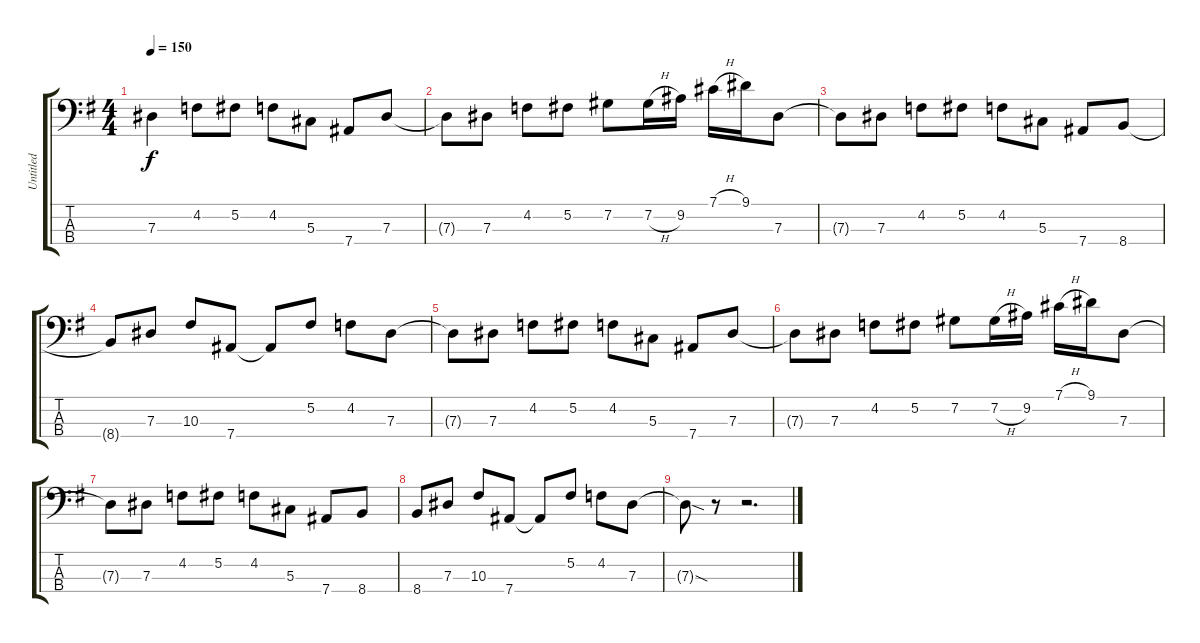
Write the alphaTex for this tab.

\track ("Untitled" "Untitled") {instrument electricbassfinger}
\staff {score tabs}
\tuning (Gb2 Db2 Ab1 Eb1) {hide}
\ts (4 4)
\tempo 150
\clef f4
\ks g
7.3.4{dy f} 4.2.8 5.2.8 4.2.8 5.3.8 7.4.8 7.3.8 |
7.3{t}.8 7.3.8 4.2.8 5.2.8 7.2.8 7.2{h}.16 9.2.16 7.1{h}.16 9.1.16 7.3.8 |
7.3{t}.8 7.3.8 4.2.8 5.2.8 4.2.8 5.3.8 7.4.8 8.4.8 |
8.4{t}.8 7.3.8 10.3.8 7.4.8 7.4{t}.8 5.2.8 4.2.8 7.3.8 |
7.3{t}.8 7.3.8 4.2.8 5.2.8 4.2.8 5.3.8 7.4.8 7.3.8 |
7.3{t}.8 7.3.8 4.2.8 5.2.8 7.2.8 7.2{h}.16 9.2.16 7.1{h}.16 9.1.16 7.3.8 |
7.3{t}.8 7.3.8 4.2.8 5.2.8 4.2.8 5.3.8 7.4.8 8.4.8 |
8.4.8 7.3.8 10.3.8 7.4.8 7.4{t}.8 5.2.8 4.2.8 7.3.8 |
7.3{sod t}.8 r.8 r.2{d}
